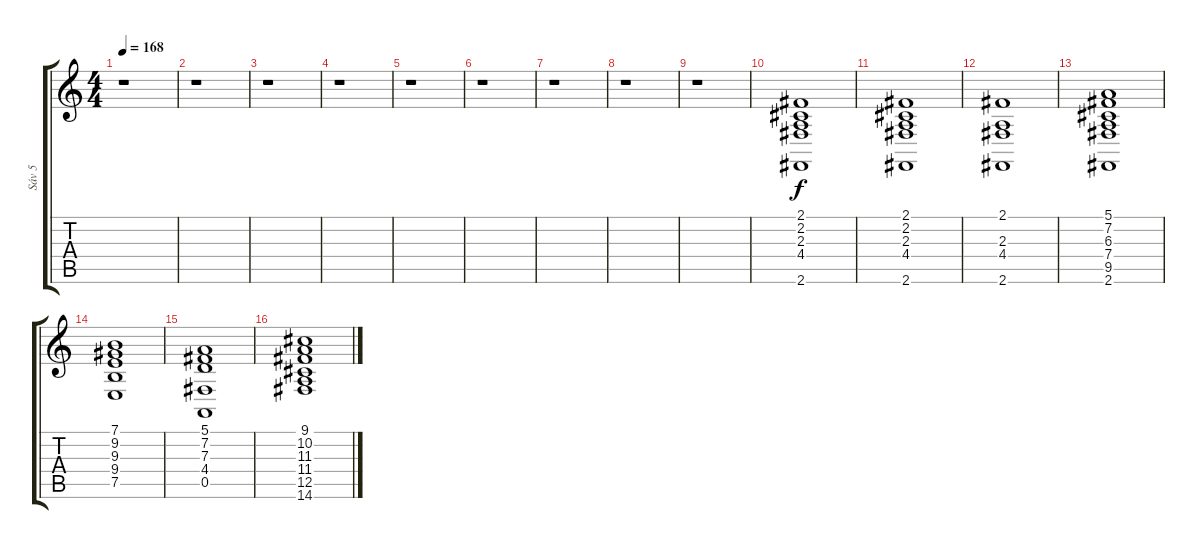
\track ("Sáv 5" "Sáv 5") {instrument choiraahs}
\staff {score tabs}
\tuning (E4 B3 G3 D3 A2 E2) {hide}
\ts (4 4)
\tempo 168
\clef g2
\ks c
r.1{dy f} |
r.1 |
r.1 |
r.1 |
r.1 |
r.1 |
r.1 |
r.1 |
r.1 |
(2.1 2.2 2.3 4.4 2.6).1 |
(2.1 2.2 2.3 4.4 2.6).1 |
(2.1 2.3 4.4 2.6).1 |
(5.1 7.2 6.3 7.4 9.5 2.6).1 |
(7.1 9.2 9.3 9.4 7.5).1 |
(5.1 7.2 7.3 4.4 0.5).1 |
(9.1 10.2 11.3 11.4 12.5 14.6).1
